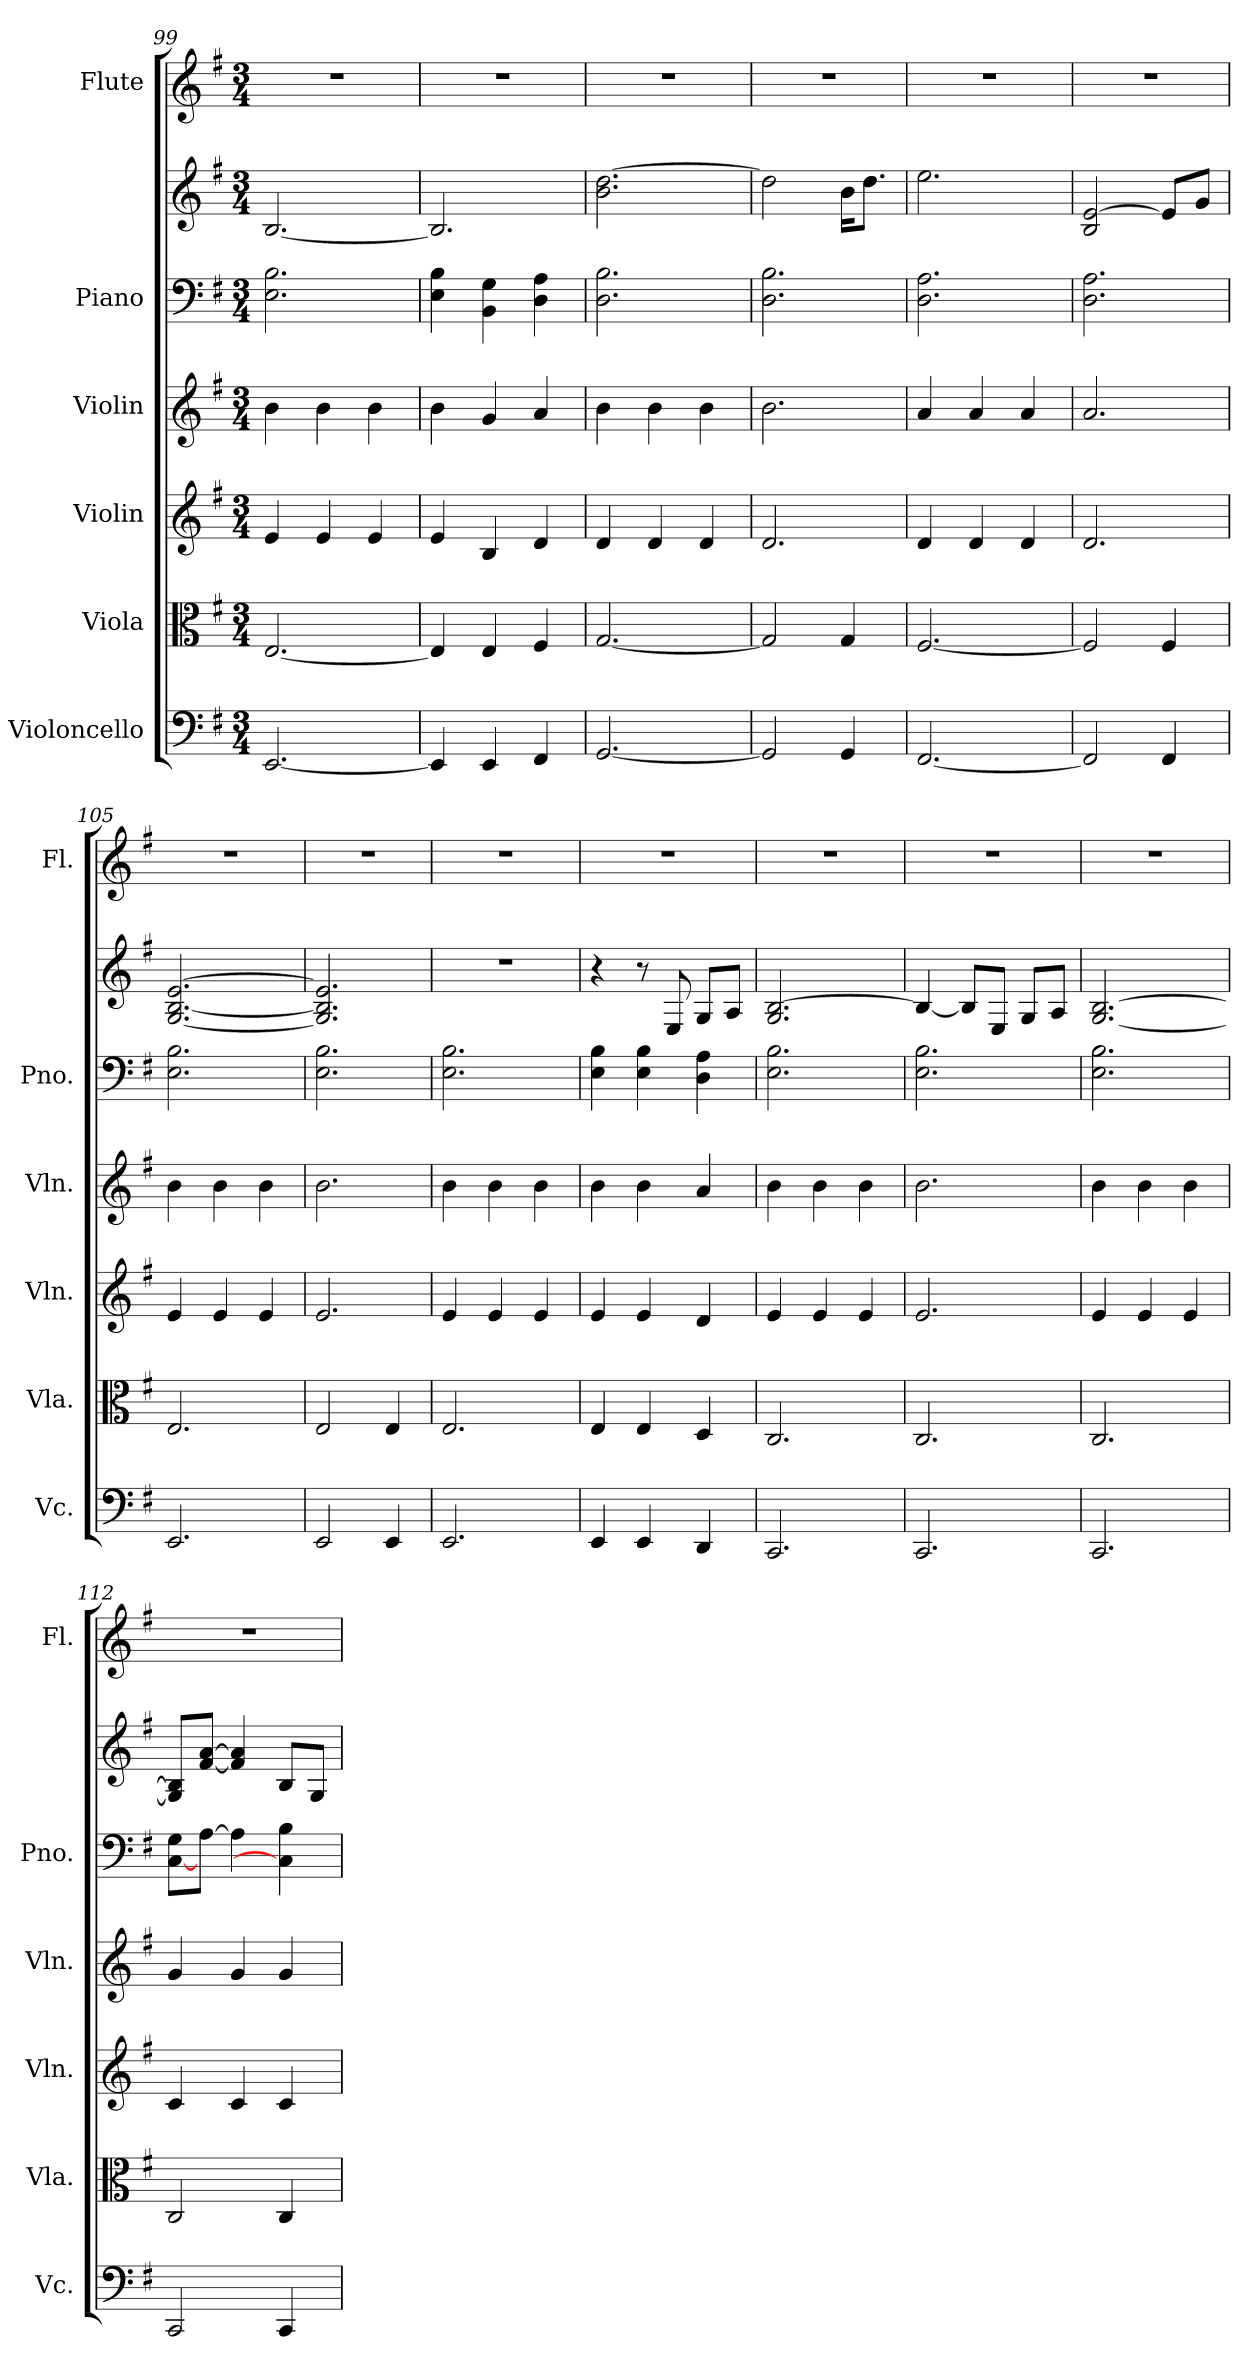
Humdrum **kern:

**kern	**kern	**kern	**kern	**kern	**kern	**kern
*part6	*part5	*part4	*part3	*part2	*part2	*part1
*staff7	*staff6	*staff5	*staff4	*staff3	*staff2	*staff1
*I"Violoncello	*I"Viola	*I"Violin	*I"Violin	*I"Piano	*	*I"Flute
*I'Vc.	*I'Vla.	*I'Vln.	*I'Vln.	*I'Pno.	*	*I'Fl.
*clefF4	*clefC3	*clefG2	*clefG2	*clefF4	*clefG2	*clefG2
*k[f#]	*k[f#]	*k[f#]	*k[f#]	*k[f#]	*k[f#]	*k[f#]
*M3/4	*M3/4	*M3/4	*M3/4	*M3/4	*M3/4	*M3/4
=99	=99	=99	=99	=99	=99	=99
[2.EE/	[2.E/	4e/	4b\	2.E\ 2.B\	[2.B/	2.r
.	.	4e/	4b\	.	.	.
.	.	4e/	4b\	.	.	.
=100	=100	=100	=100	=100	=100	=100
4EE/]	4E/]	4e/	4b\	4E\ 4B\	2.B/]	2.r
4EE/	4E/	4B/	4g/	4BB\ 4G\	.	.
4FF#/	4F#/	4d/	4a/	4D\ 4A\	.	.
=101	=101	=101	=101	=101	=101	=101
[2.GG/	[2.G/	4d/	4b\	2.D\ 2.B\	2.b\ [2.dd\	2.r
.	.	4d/	4b\	.	.	.
.	.	4d/	4b\	.	.	.
=102	=102	=102	=102	=102	=102	=102
2GG/]	2G/]	2.d/	2.b\	2.D\ 2.B\	2dd\]	2.r
4GG/	4G/	.	.	.	16b\KL	.
.	.	.	.	.	8.dd\J	.
=103	=103	=103	=103	=103	=103	=103
[2.FF#/	[2.F#/	4d/	4a/	2.D\ 2.A\	2.ee\	2.r
.	.	4d/	4a/	.	.	.
.	.	4d/	4a/	.	.	.
=104	=104	=104	=104	=104	=104	=104
2FF#/]	2F#/]	2.d/	2.a/	2.D\ 2.A\	2B/ [2e/	2.r
4FF#/	4F#/	.	.	.	8e/L]	.
.	.	.	.	.	8g/J	.
=105	=105	=105	=105	=105	=105	=105
2.EE/	2.E/	4e/	4b\	2.E\ 2.B\	[2.G/ [2.B/ [2.e/	2.r
.	.	4e/	4b\	.	.	.
.	.	4e/	4b\	.	.	.
=106	=106	=106	=106	=106	=106	=106
2EE/	2E/	2.e/	2.b\	2.E\ 2.B\	2.G/] 2.B/] 2.e/]	2.r
4EE/	4E/	.	.	.	.	.
=107	=107	=107	=107	=107	=107	=107
2.EE/	2.E/	4e/	4b\	2.E\ 2.B\	2.r	2.r
.	.	4e/	4b\	.	.	.
.	.	4e/	4b\	.	.	.
!!LO:PB:g=z
=108	=108	=108	=108	=108	=108	=108
4EE/	4E/	4e/	4b\	4E\ 4B\	4r	2.r
4EE/	4E/	4e/	4b\	4E\ 4B\	8r	.
.	.	.	.	.	8E/	.
4DD/	4D/	4d/	4a/	4D\ 4A\	8G/L	.
.	.	.	.	.	8A/J	.
=109	=109	=109	=109	=109	=109	=109
2.CC/	2.C/	4e/	4b\	2.E\ 2.B\	2.G/ [2.B/	2.r
.	.	4e/	4b\	.	.	.
.	.	4e/	4b\	.	.	.
=110	=110	=110	=110	=110	=110	=110
2.CC/	2.C/	2.e/	2.b\	2.E\ 2.B\	4B/_	2.r
.	.	.	.	.	8B/L]	.
.	.	.	.	.	8E/J	.
.	.	.	.	.	8G/L	.
.	.	.	.	.	8A/J	.
=111	=111	=111	=111	=111	=111	=111
2.CC/	2.C/	4e/	4b\	2.E\ 2.B\	[2.G/ [2.B/	2.r
.	.	4e/	4b\	.	.	.
.	.	4e/	4b\	.	.	.
=112	=112	=112	=112	=112	=112	=112
2CC/	2C/	4c/	4g/	[8C\ 8G\L	8G/] 8B/]L	2.r
.	.	.	.	[8A\J	[8f#/ [8a/J	.
.	.	4c/	4g/	4A\]	4f#/] 4a/]	.
4CC/	4C/	4c/	4g/	4C\] 4B\	8B/L	.
.	.	.	.	.	8G/J	.
=	=	=	=	=	=	=
*-	*-	*-	*-	*-	*-	*-
